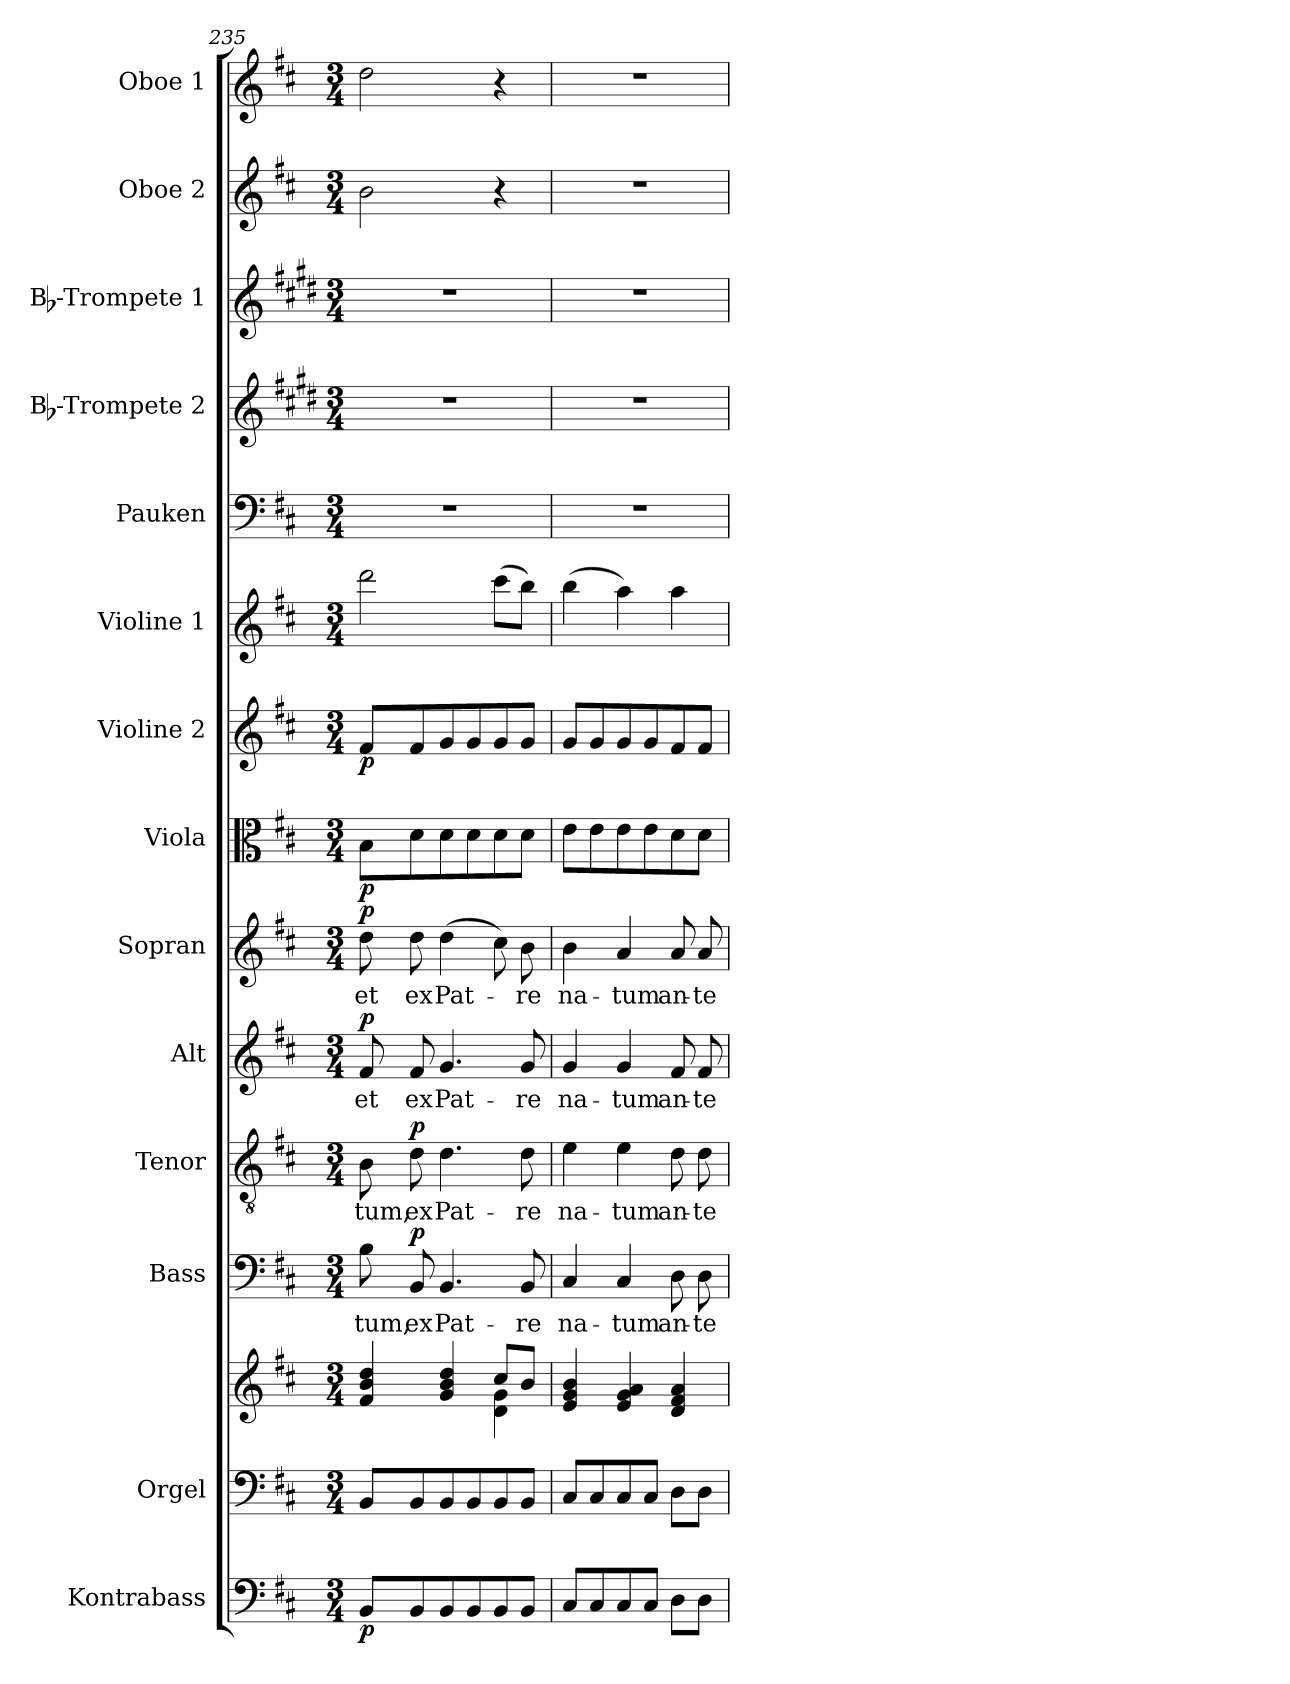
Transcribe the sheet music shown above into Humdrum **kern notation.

**kern	**dynam	**kern	**kern	**kern	**text	**dynam	**kern	**text	**dynam	**kern	**text	**dynam	**kern	**text	**dynam	**kern	**dynam	**kern	**dynam	**kern	**kern	**kern	**kern	**kern	**kern
*part14	*part14	*part13	*part13	*part12	*part12	*part12	*part11	*part11	*part11	*part10	*part10	*part10	*part9	*part9	*part9	*part8	*part8	*part7	*part7	*part6	*part5	*part4	*part3	*part2	*part1
*staff15	*staff15	*staff14	*staff13	*staff12	*staff12	*staff12	*staff11	*staff11	*staff11	*staff10	*staff10	*staff10	*staff9	*staff9	*staff9	*staff8	*staff8	*staff7	*staff7	*staff6	*staff5	*staff4	*staff3	*staff2	*staff1
*I"Kontrabass	*	*I"Orgel	*	*I"Bass	*	*	*I"Tenor	*	*	*I"Alt	*	*	*I"Sopran	*	*	*I"Viola	*	*I"Violine 2	*	*I"Violine 1	*I"Pauken	*I"Bb-Trompete 2	*I"Bb-Trompete 1	*I"Oboe 2	*I"Oboe 1
*I'Kb.	*	*I'Org.	*	*I'B.	*	*	*I'T.	*	*	*I'A.	*	*	*I'S.	*	*	*I'Vla.	*	*I'Vl. 2	*	*I'Vl. 1	*I'Pk.	*I'Bb Trp. 2	*I'Bb Trp. 1	*I'Ob. 2	*I'Ob. 1
*clefF4	*	*clefF4	*clefG2	*clefF4	*	*	*clefGv2	*	*	*clefG2	*	*	*clefG2	*	*	*clefC3	*	*clefG2	*	*clefG2	*clefF4	*clefG2	*clefG2	*clefG2	*clefG2
*ITrd7c12	*	*	*	*	*	*	*	*	*	*	*	*	*	*	*	*	*	*	*	*	*	*ITrd1c2	*ITrd1c2	*	*
*k[f#c#]	*	*k[f#c#]	*k[f#c#]	*k[f#c#]	*	*	*k[f#c#]	*	*	*k[f#c#]	*	*	*k[f#c#]	*	*	*k[f#c#]	*	*k[f#c#]	*	*k[f#c#]	*k[f#c#]	*k[f#c#]	*k[f#c#]	*k[f#c#]	*k[f#c#]
*D:	*	*D:	*D:	*D:	*	*	*D:	*	*	*D:	*	*	*D:	*	*	*D:	*	*D:	*	*D:	*D:	*D:	*D:	*D:	*D:
*M3/4	*	*M3/4	*M3/4	*M3/4	*	*	*M3/4	*	*	*M3/4	*	*	*M3/4	*	*	*M3/4	*	*M3/4	*	*M3/4	*M3/4	*M3/4	*M3/4	*M3/4	*M3/4
=235	=235	=235	=235	=235	=235	=235	=235	=235	=235	=235	=235	=235	=235	=235	=235	=235	=235	=235	=235	=235	=235	=235	=235	=235	=235
*	*	*	*^	*	*	*	*	*	*	*	*	*	*	*	*	*	*	*	*	*	*	*	*	*	*
!	!LO:DY:b	!	!	!	!	!LO:LY:b	!	!	!LO:LY:b	!	!	!LO:LY:b	!LO:DY:a	!	!LO:LY:b	!LO:DY:a	!	!LO:DY:b	!	!LO:DY:b	!	!	!	!	!	!
8BBB/L	p	8BB/L	4f#/ 4b/ 4dd/	2ryy	8B\	-tum,	.	8B\	-tum,	.	8f#/	et	p	8dd\	et	p	8B\L	p	8f#/L	p	2ddd\	2.r	2.r	2.r	2b\	2dd\
!	!	!	!	!	!	!LO:LY:b	!LO:DY:a	!	!LO:LY:b	!LO:DY:a	!	!LO:LY:b	!	!	!LO:LY:b	!	!	!	!	!	!	!	!	!	!	!
8BBB/	.	8BB/	.	.	8BB/	ex	p	8d\	ex	p	8f#/	ex	.	8dd\	ex	.	8d\	.	8f#/	.	.	.	.	.	.	.
!	!	!	!	!	!	!LO:LY:b	!	!	!LO:LY:b	!	!	!LO:LY:b	!	!	!LO:LY:b	!	!	!	!	!	!	!	!	!	!	!
8BBB/	.	8BB/	4g/ 4b/ 4dd/	.	4.BB/	Pat-	.	4.d\	Pat-	.	4.g/	Pat-	.	(>4dd\	Pat-	.	8d\	.	8g/	.	.	.	.	.	.	.
8BBB/	.	8BB/	.	.	.	.	.	.	.	.	.	.	.	.	.	.	8d\	.	8g/	.	.	.	.	.	.	.
8BBB/	.	8BB/	8cc#/L	4d\ 4g\	.	.	.	.	.	.	.	.	.	8cc#\)	.	.	8d\	.	8g/	.	(>8ccc#\L	.	.	.	4r	4r
!	!	!	!	!	!	!LO:LY:b	!	!	!LO:LY:b	!	!	!LO:LY:b	!	!	!LO:LY:b	!	!	!	!	!	!	!	!	!	!	!
8BBB/J	.	8BB/J	8b/J	.	8BB/	-re	.	8d\	-re	.	8g/	-re	.	8b\	-re	.	8d\J	.	8g/J	.	8bb\J)	.	.	.	.	.
*	*	*	*v	*v	*	*	*	*	*	*	*	*	*	*	*	*	*	*	*	*	*	*	*	*	*	*
=236	=236	=236	=236	=236	=236	=236	=236	=236	=236	=236	=236	=236	=236	=236	=236	=236	=236	=236	=236	=236	=236	=236	=236	=236	=236
!	!	!	!	!	!LO:LY:b	!	!	!LO:LY:b	!	!	!LO:LY:b	!	!	!LO:LY:b	!	!	!	!	!	!	!	!	!	!	!
8CC#/L	.	8C#/L	4e/ 4g/ 4b/	4C#/	na-	.	4e\	na-	.	4g/	na-	.	4b\	na-	.	8e\L	.	8g/L	.	(>4bb\	2.r	2.r	2.r	2.r	2.r
8CC#/	.	8C#/	.	.	.	.	.	.	.	.	.	.	.	.	.	8e\	.	8g/	.	.	.	.	.	.	.
!	!	!	!	!	!LO:LY:b	!	!	!LO:LY:b	!	!	!LO:LY:b	!	!	!LO:LY:b	!	!	!	!	!	!	!	!	!	!	!
8CC#/	.	8C#/	4e/ 4g/ 4a/	4C#/	-tum	.	4e\	-tum	.	4g/	-tum	.	4a/	-tum	.	8e\	.	8g/	.	4aa\)	.	.	.	.	.
8CC#/J	.	8C#/J	.	.	.	.	.	.	.	.	.	.	.	.	.	8e\	.	8g/	.	.	.	.	.	.	.
!	!	!	!	!	!LO:LY:b	!	!	!LO:LY:b	!	!	!LO:LY:b	!	!	!LO:LY:b	!	!	!	!	!	!	!	!	!	!	!
8DD\L	.	8D\L	4d/ 4f#/ 4a/	8D\	an-	.	8d\	an-	.	8f#/	an-	.	8a/	an-	.	8d\	.	8f#/	.	4aa\	.	.	.	.	.
!	!	!	!	!	!LO:LY:b	!	!	!LO:LY:b	!	!	!LO:LY:b	!	!	!LO:LY:b	!	!	!	!	!	!	!	!	!	!	!
8DD\J	.	8D\J	.	8D\	-te	.	8d\	-te	.	8f#/	-te	.	8a/	-te	.	8d\J	.	8f#/J	.	.	.	.	.	.	.
=	=	=	=	=	=	=	=	=	=	=	=	=	=	=	=	=	=	=	=	=	=	=	=	=	=
*-	*-	*-	*-	*-	*-	*-	*-	*-	*-	*-	*-	*-	*-	*-	*-	*-	*-	*-	*-	*-	*-	*-	*-	*-	*-
